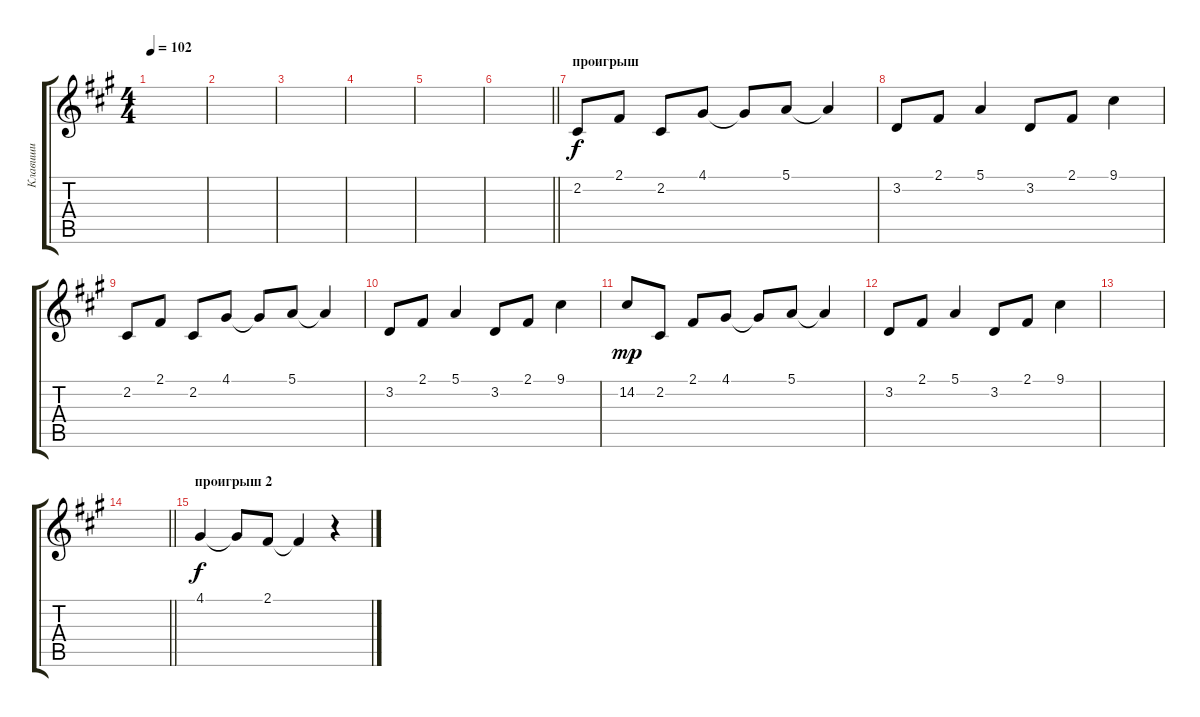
\track ("Клавиши" "Клавиши") {instrument electricpiano2}
\staff {score tabs}
\tuning (E4 B3 G3 D3 A2 E2) {hide}
\ts (4 4)
\tempo 102
\clef g2
\ks f#minor
|
|
|
|
|
\barLineRight lightlight
|
\section ("" "проигрыш")
2.2.8 2.1.8 2.2.8 4.1.8 4.1{t}.8 5.1.8 5.1{t}.4 |
3.2.8 2.1.8 5.1.4 3.2.8 2.1.8 9.1.4 |
2.2.8 2.1.8 2.2.8 4.1.8 4.1{t}.8 5.1.8 5.1{t}.4 |
3.2.8 2.1.8 5.1.4 3.2.8 2.1.8 9.1.4 |
14.2.8{dy mp} 2.2.8 2.1.8 4.1.8 4.1{t}.8 5.1.8 5.1{t}.4 |
3.2.8 2.1.8 5.1.4 3.2.8 2.1.8 9.1.4 |
|
\barLineRight lightlight
|
\section ("" "проигрыш 2")
4.1.4{dy f} 4.1{t}.8 2.1.8 2.1{t}.4 r.4
